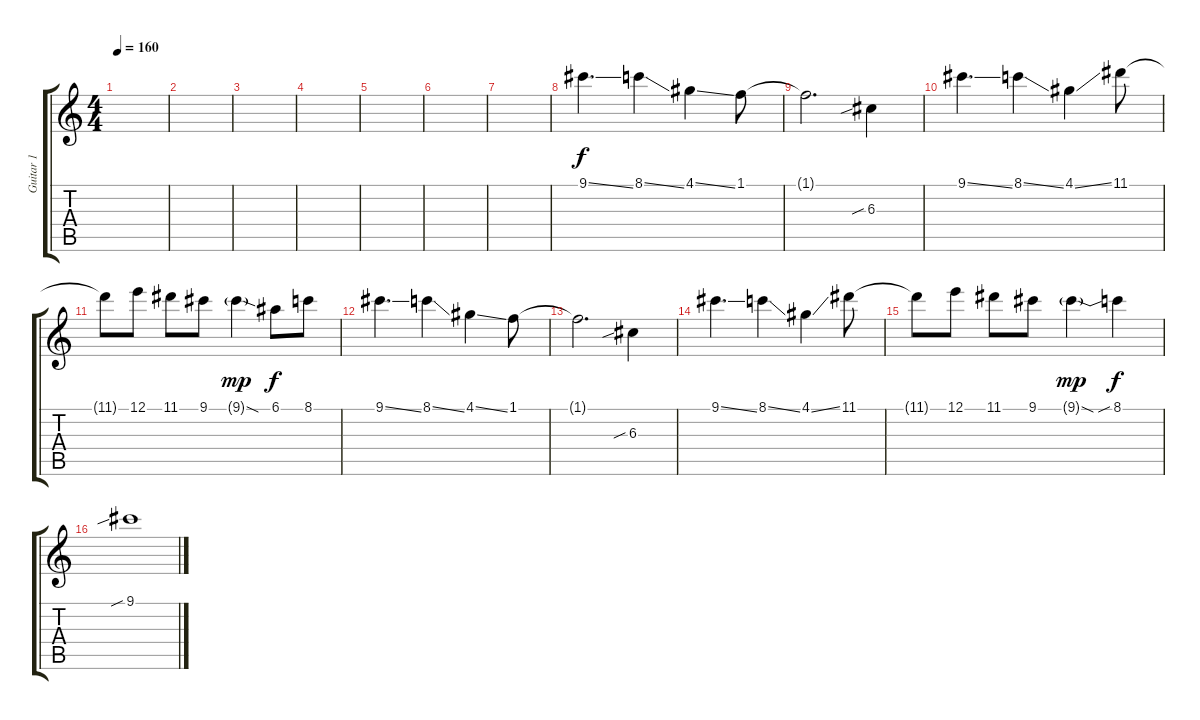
\track ("Guitar 1" "Guitar 1") {instrument electricguitarjazz}
\staff {score tabs}
\tuning (E4 B3 G3 D3 A2 E2) {hide}
\ts (4 4)
\tempo 160
\clef g2
\ks c
|
|
|
|
|
|
|
9.1{ss}.4{d} 8.1{ss}.4 4.1{ss}.4 1.1.8 |
1.1{t}.2{d} 6.3{sib}.4 |
9.1{ss}.4{d} 8.1{ss}.4 4.1{ss}.4 11.1.8 |
11.1{t}.8 12.1.8 11.1.8 9.1.8 9.1{sod g}.4{dy mp} 6.1.8{dy f} 8.1.8 |
9.1{ss}.4{d} 8.1{ss}.4 4.1{ss}.4 1.1.8 |
1.1{t}.2{d} 6.3{sib}.4 |
9.1{ss}.4{d} 8.1{ss}.4 4.1{ss}.4 11.1.8 |
11.1{t}.8 12.1.8 11.1.8 9.1.8 9.1{sod g}.4{dy mp} 8.1{sib}.4{dy f} |
9.1{sib}.1
